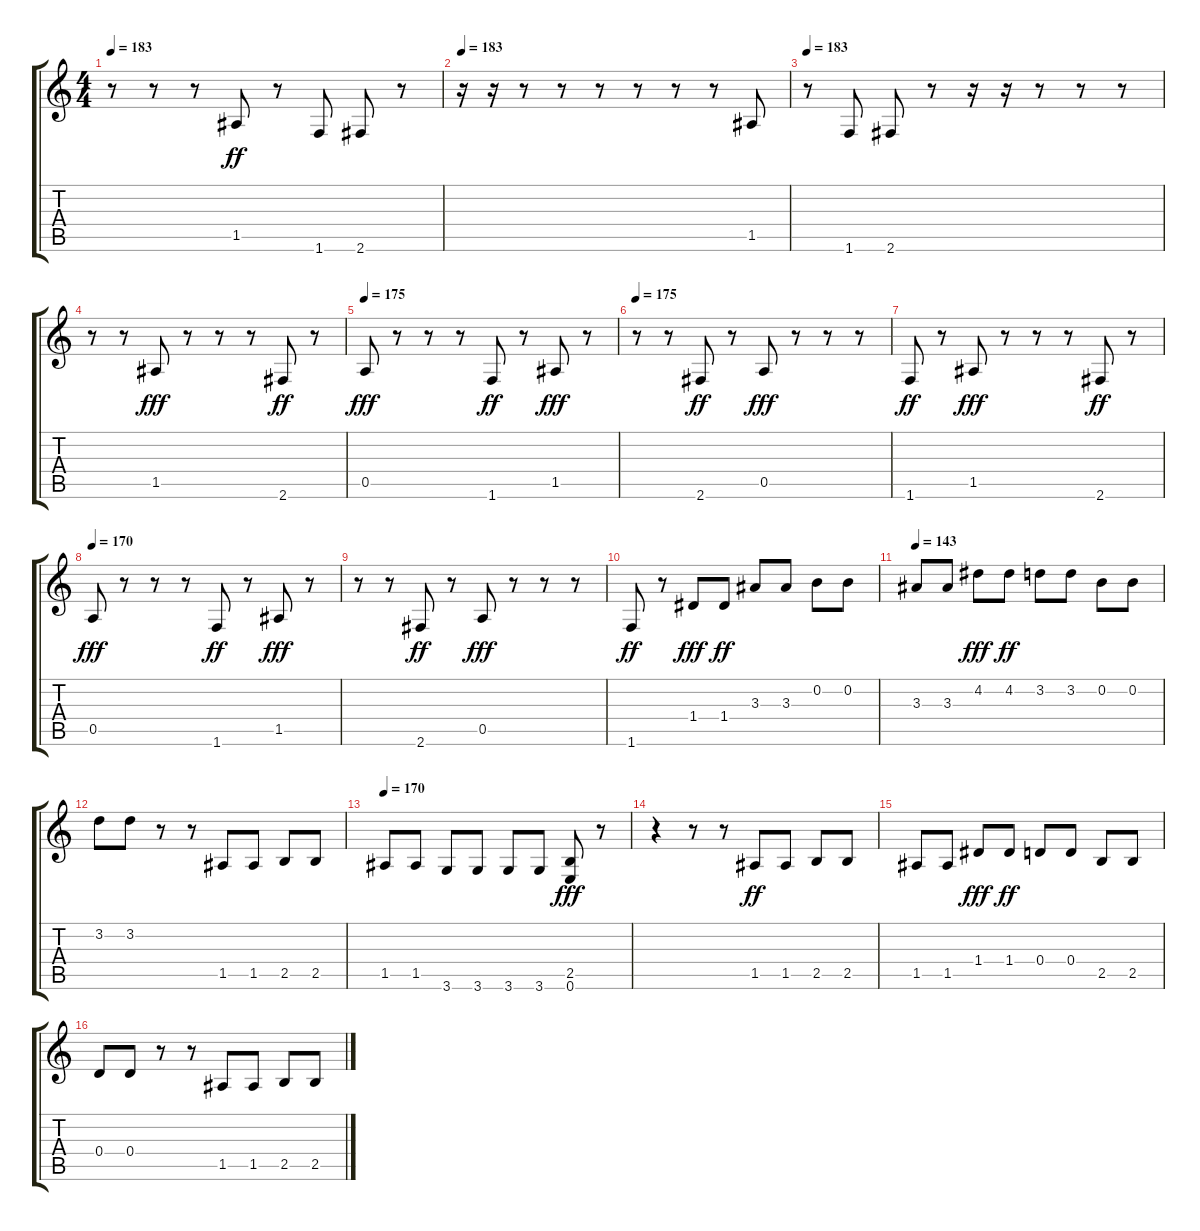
\track "" {instrument distortionguitar}
\staff {score tabs}
\tuning (E4 B3 G3 D3 A2 E2) {hide}
\ts (4 4)
\tempo 183
\clef g2
\ks c
r.8{dy ff} r.8 r.8 1.5.8 r.8 1.6.8 2.6.8 r.8 |
\tempo 183
r.16 r.16 r.8 r.8 r.8 r.8 r.8 r.8 1.5.8 |
\tempo 183
r.8 1.6.8 2.6.8 r.8 r.16 r.16 r.8 r.8 r.8 |
r.8 r.8 1.5.8{dy fff} r.8 r.8 r.8 2.6.8{dy ff} r.8 |
\tempo 175
0.5.8{dy fff} r.8 r.8 r.8 1.6.8{dy ff} r.8 1.5.8{dy fff} r.8 |
\tempo 175
r.8 r.8 2.6.8{dy ff} r.8 0.5.8{dy fff} r.8 r.8 r.8 |
1.6.8{dy ff} r.8 1.5.8{dy fff} r.8 r.8 r.8 2.6.8{dy ff} r.8 |
\tempo 170
0.5.8{dy fff} r.8 r.8 r.8 1.6.8{dy ff} r.8 1.5.8{dy fff} r.8 |
r.8 r.8 2.6.8{dy ff} r.8 0.5.8{dy fff} r.8 r.8 r.8 |
1.6.8{dy ff} r.8 1.4.8{dy fff} 1.4.8{dy ff} 3.3.8 3.3.8 0.2.8 0.2.8 |
\tempo 143
3.3.8 3.3.8 4.2.8{dy fff} 4.2.8{dy ff} 3.2.8 3.2.8 0.2.8 0.2.8 |
3.2.8 3.2.8 r.8 r.8 1.5.8 1.5.8 2.5.8 2.5.8 |
\tempo 170
1.5.8 1.5.8 3.6.8 3.6.8 3.6.8 3.6.8 (2.5 0.6).8{dy fff} r.8 |
r.4 r.8 r.8 1.5.8{dy ff} 1.5.8 2.5.8 2.5.8 |
1.5.8 1.5.8 1.4.8{dy fff} 1.4.8{dy ff} 0.4.8 0.4.8 2.5.8 2.5.8 |
0.4.8 0.4.8 r.8 r.8 1.5.8 1.5.8 2.5.8 2.5.8
